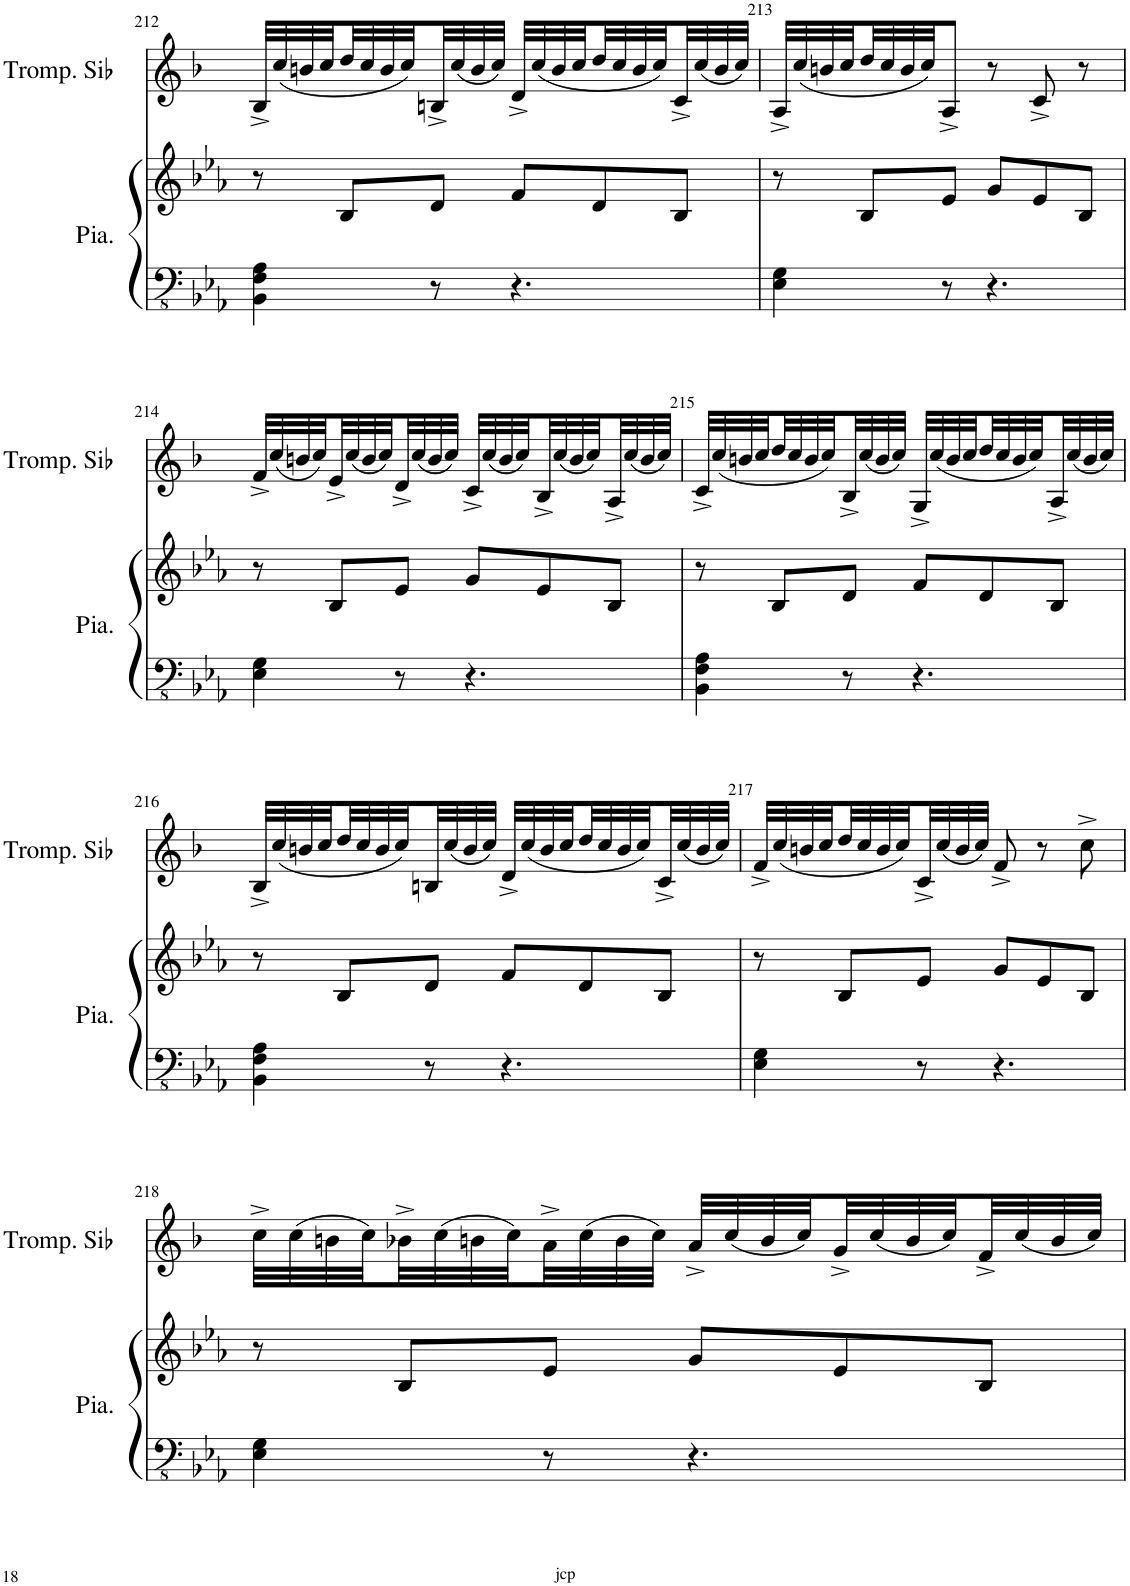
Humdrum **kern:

**kern	**kern	**kern
*part2	*part2	*part1
*staff3	*staff2	*staff1
*I"Piano	*	*I"Trompette en Sib
*I'Pia.	*	*I'Tromp. Sib
!!LO:PB:g=z
*clefFv4	*clefG2	*clefG2
*	*	*Trd1c2
*k[b-e-a-]	*k[b-e-a-]	*k[b-]
*M6/8	*M6/8	*M6/8
=212	=212	=212
4BBB-\ 4FF\ 4AA-\	8r	32B-^/LLL
.	.	(32cc/
.	.	32bn/
.	.	32cc/
.	8B-/L	32dd/
.	.	32cc/
.	.	32b/
.	.	32cc/)
8r	8d/J	32Bn^/
.	.	(32cc/
.	.	32b/
.	.	32cc/JJJ)
4.r	8f/L	32d^/LLL
.	.	(32cc/
.	.	32b/
.	.	32cc/
.	8d/	32dd/
.	.	32cc/
.	.	32b/
.	.	32cc/)
.	8B-/J	32c^/
.	.	(32cc/
.	.	32b/
.	.	32cc/JJJ)
=213	=213	=213
4EE-\ 4GG\	8r	32A^/LLL
.	.	(32cc/
.	.	32bn/
.	.	32cc/
.	8B-/L	32dd/
.	.	32cc/
.	.	32b/
.	.	32cc/JJ)
8r	8e-/J	8A^/J
4.r	8g/L	8r
.	8e-/	8c^/
.	8B-/J	8r
!!LO:LB:g=z
=214	=214	=214
4EE-\ 4GG\	8r	32f^/LLL
.	.	(32cc/
.	.	32bn/
.	.	32cc/)
.	8B-/L	32e^/
.	.	(32cc/
.	.	32b/
.	.	32cc/)
8r	8e-/J	32d^/
.	.	(32cc/
.	.	32b/
.	.	32cc/JJJ)
4.r	8g/L	32c^/LLL
.	.	(32cc/
.	.	32b/
.	.	32cc/)
.	8e-/	32B-^/
.	.	(32cc/
.	.	32b/
.	.	32cc/)
.	8B-/J	32A^/
.	.	(32cc/
.	.	32b/
.	.	32cc/JJJ)
=215	=215	=215
4BBB-\ 4FF\ 4AA-\	8r	32c^/LLL
.	.	(32cc/
.	.	32bn/
.	.	32cc/
.	8B-/L	32dd/
.	.	32cc/
.	.	32b/
.	.	32cc/)
8r	8d/J	32B-^/
.	.	(32cc/
.	.	32b/
.	.	32cc/JJJ)
4.r	8f/L	32G^/LLL
.	.	(32cc/
.	.	32b/
.	.	32cc/
.	8d/	32dd/
.	.	32cc/
.	.	32b/
.	.	32cc/)
.	8B-/J	32A^/
.	.	(32cc/
.	.	32b/
.	.	32cc/JJJ)
!!LO:LB:g=z
=216	=216	=216
4BBB-\ 4FF\ 4AA-\	8r	32B-^/LLL
.	.	(32cc/
.	.	32bn/
.	.	32cc/
.	8B-/L	32dd/
.	.	32cc/
.	.	32b/
.	.	32cc/)
8r	8d/J	32Bn/
.	.	(32cc/
.	.	32b/
.	.	32cc/JJJ)
4.r	8f/L	32d^/LLL
.	.	(32cc/
.	.	32b/
.	.	32cc/
.	8d/	32dd/
.	.	32cc/
.	.	32b/
.	.	32cc/)
.	8B-/J	32c^/
.	.	(32cc/
.	.	32b/
.	.	32cc/JJJ)
=217	=217	=217
4EE-\ 4GG\	8r	32f^/LLL
.	.	(32cc/
.	.	32bn/
.	.	32cc/
.	8B-/L	32dd/
.	.	32cc/
.	.	32b/
.	.	32cc/)
8r	8e-/J	32c^/
.	.	(32cc/
.	.	32b/
.	.	32cc/JJJ)
4.r	8g/L	8f^/
.	8e-/	8r
.	8B-/J	8cc^\
!!LO:LB:g=z
=218	=218	=218
4EE-\ 4GG\	8r	32cc^\LLL
.	.	(32cc\
.	.	32bn\
.	.	32cc\)
.	8B-/L	32b-X^\
.	.	(32cc\
.	.	32bn\
.	.	32cc\)
8r	8e-/J	32a^\
.	.	(32cc\
.	.	32b\
.	.	32cc\JJJ)
4.r	8g/L	32a^/LLL
.	.	(32cc/
.	.	32b/
.	.	32cc/)
.	8e-/	32g^/
.	.	(32cc/
.	.	32b/
.	.	32cc/)
.	8B-/J	32f^/
.	.	(32cc/
.	.	32b/
.	.	32cc/JJJ)
=	=	=
*-	*-	*-
